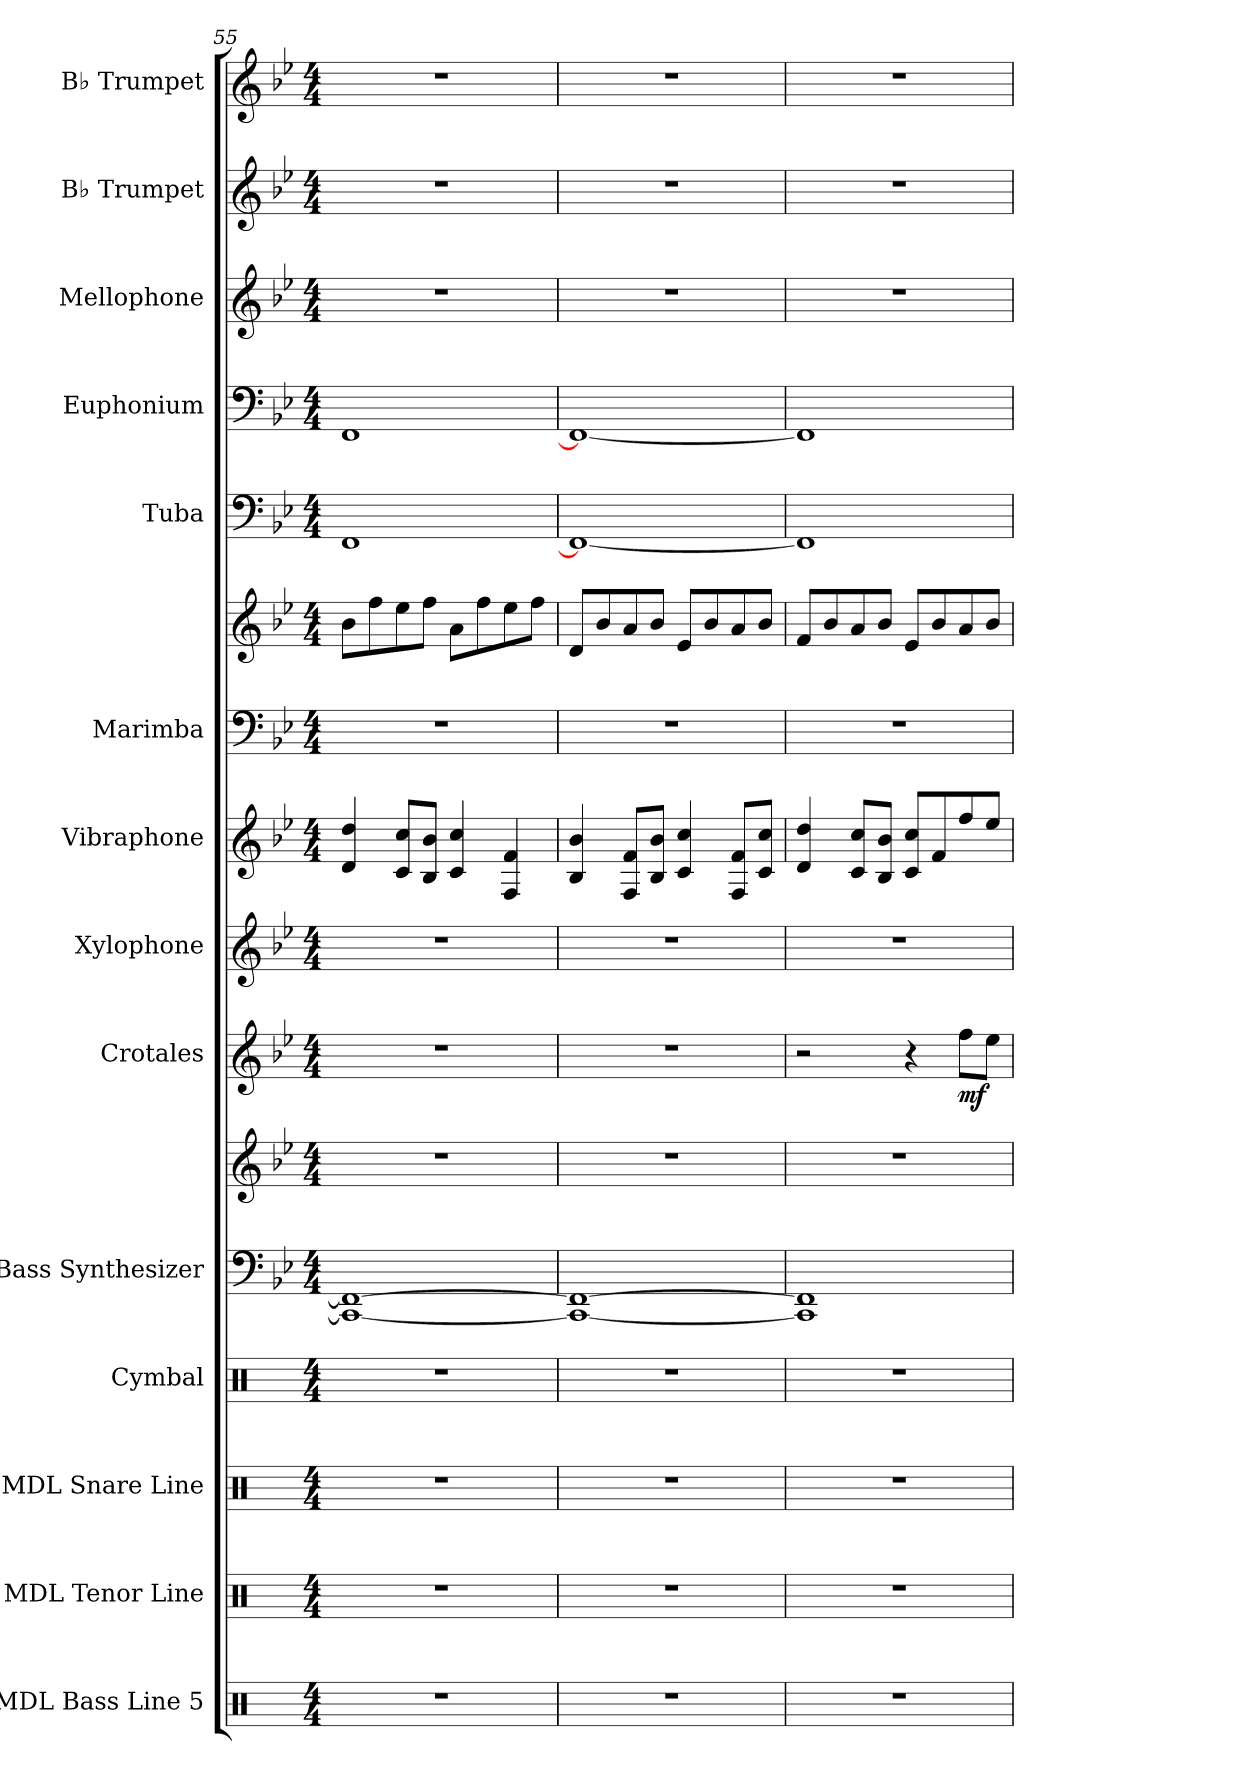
**kern	**kern	**kern	**kern	**kern	**kern	**kern	**dynam	**kern	**kern	**kern	**kern	**kern	**kern	**kern	**kern	**kern
*part14	*part13	*part12	*part11	*part10	*part10	*part9	*part9	*part8	*part7	*part6	*part6	*part5	*part4	*part3	*part2	*part1
*staff16	*staff15	*staff14	*staff13	*staff12	*staff11	*staff10	*staff10	*staff9	*staff8	*staff7	*staff6	*staff5	*staff4	*staff3	*staff2	*staff1
*I"MDL Bass Line 5	*I"MDL Tenor Line	*I"MDL Snare Line	*I"Cymbal	*I"Bass Synthesizer	*	*I"Crotales	*	*I"Xylophone	*I"Vibraphone	*I"Marimba	*	*I"Tuba	*I"Euphonium	*I"Mellophone	*I"B♭ Trumpet	*I"B♭ Trumpet
*I'B. L.	*I'T. L.	*I'S. L.	*I'Cym.	*I'Synth.	*	*I'Crot.	*	*I'Xyl.	*I'Vib.	*I'Mrm.	*	*I'Tba.	*I'Euph.	*I'Mello.	*I'B♭ Tpt.	*I'B♭ Tpt.
*clefX	*clefX	*clefX	*clefX	*clefF4	*clefG2	*clefG2	*	*clefG2	*clefG2	*clefF4	*clefG2	*clefF4	*clefF4	*clefG2	*clefG2	*clefG2
*	*	*	*	*	*	*ITrd-14c-24	*	*ITrd-7c-12	*	*	*	*	*	*ITrd4c7	*ITrd1c2	*ITrd1c2
*k[]	*k[]	*k[]	*k[]	*k[b-e-]	*k[b-e-]	*k[b-e-]	*	*k[b-e-]	*k[b-e-]	*k[b-e-]	*k[b-e-]	*k[b-e-]	*k[b-e-]	*k[b-e-a-]	*k[b-e-a-d-]	*k[b-e-a-d-]
*M4/4	*M4/4	*M4/4	*M4/4	*M4/4	*M4/4	*M4/4	*	*M4/4	*M4/4	*M4/4	*M4/4	*M4/4	*M4/4	*M4/4	*M4/4	*M4/4
=55	=55	=55	=55	=55	=55	=55	=55	=55	=55	=55	=55	=55	=55	=55	=55	=55
1r	1r	1r	1r	1CC_ 1FF_	1r	1r	.	1r	4d/ 4dd/	1r	8b-\L	1FF	1FF	1r	1r	1r
.	.	.	.	.	.	.	.	.	.	.	8ff\	.	.	.	.	.
.	.	.	.	.	.	.	.	.	8c/ 8cc/L	.	8ee-\	.	.	.	.	.
.	.	.	.	.	.	.	.	.	8B-/ 8b-/J	.	8ff\J	.	.	.	.	.
.	.	.	.	.	.	.	.	.	4c/ 4cc/	.	8a\L	.	.	.	.	.
.	.	.	.	.	.	.	.	.	.	.	8ff\	.	.	.	.	.
.	.	.	.	.	.	.	.	.	4F/ 4f/	.	8ee-\	.	.	.	.	.
.	.	.	.	.	.	.	.	.	.	.	8ff\J	.	.	.	.	.
!!LO:PB:g=z
=56	=56	=56	=56	=56	=56	=56	=56	=56	=56	=56	=56	=56	=56	=56	=56	=56
1r	1r	1r	1r	1CC_ 1FF_	1r	1r	.	1r	4B-/ 4b-/	1r	8d/L	1FF_	1FF_	1r	1r	1r
.	.	.	.	.	.	.	.	.	.	.	8b-/	.	.	.	.	.
.	.	.	.	.	.	.	.	.	8F/ 8f/L	.	8a/	.	.	.	.	.
.	.	.	.	.	.	.	.	.	8B-/ 8b-/J	.	8b-/J	.	.	.	.	.
.	.	.	.	.	.	.	.	.	4c/ 4cc/	.	8e-/L	.	.	.	.	.
.	.	.	.	.	.	.	.	.	.	.	8b-/	.	.	.	.	.
.	.	.	.	.	.	.	.	.	8F/ 8f/L	.	8a/	.	.	.	.	.
.	.	.	.	.	.	.	.	.	8c/ 8cc/J	.	8b-/J	.	.	.	.	.
=57	=57	=57	=57	=57	=57	=57	=57	=57	=57	=57	=57	=57	=57	=57	=57	=57
1r	1r	1r	1r	1CC] 1FF]	1r	2r	.	1r	4d/ 4dd/	1r	8f/L	1FF]	1FF]	1r	1r	1r
.	.	.	.	.	.	.	.	.	.	.	8b-/	.	.	.	.	.
.	.	.	.	.	.	.	.	.	8c/ 8cc/L	.	8a/	.	.	.	.	.
.	.	.	.	.	.	.	.	.	8B-/ 8b-/J	.	8b-/J	.	.	.	.	.
.	.	.	.	.	.	4r	.	.	8c/ 8cc/L	.	8e-/L	.	.	.	.	.
.	.	.	.	.	.	.	.	.	8f/	.	8b-/	.	.	.	.	.
!	!	!	!	!	!	!	!LO:DY:b	!	!	!	!	!	!	!	!	!
.	.	.	.	.	.	8ffff\L	mf	.	8ff/	.	8a/	.	.	.	.	.
.	.	.	.	.	.	8eeee-\J	.	.	8ee-/J	.	8b-/J	.	.	.	.	.
=	=	=	=	=	=	=	=	=	=	=	=	=	=	=	=	=
*-	*-	*-	*-	*-	*-	*-	*-	*-	*-	*-	*-	*-	*-	*-	*-	*-
